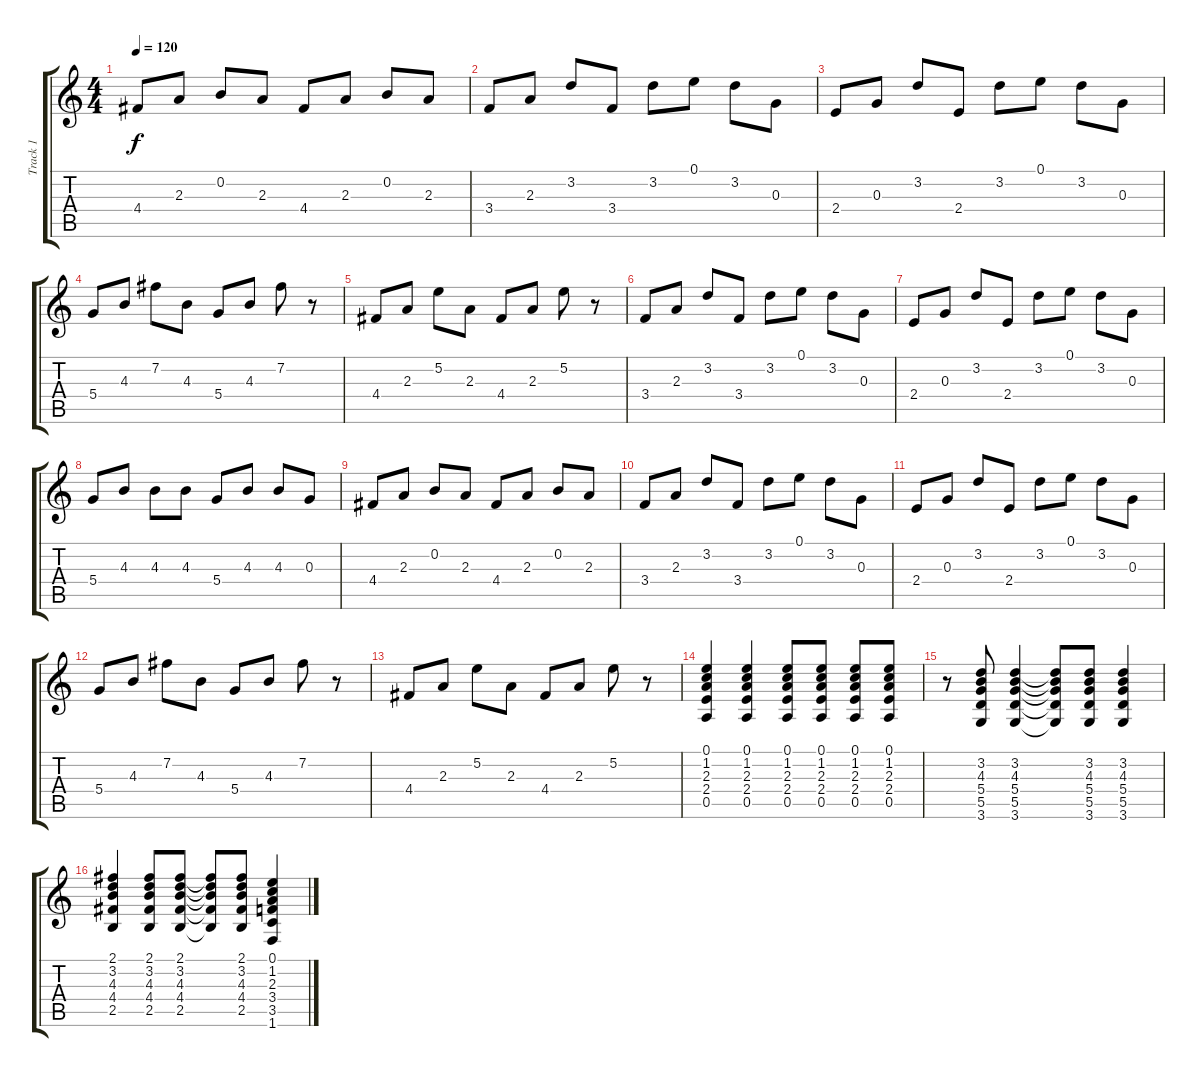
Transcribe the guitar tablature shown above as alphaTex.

\track ("Track 1" "Track 1") {instrument electricguitarclean}
\staff {score tabs}
\tuning (E4 B3 G3 D3 A2 E2) {hide}
\ts (4 4)
\tempo 120
\clef g2
\ks c
4.4.8{dy f} 2.3.8 0.2.8 2.3.8 4.4.8 2.3.8 0.2.8 2.3.8 |
3.4.8 2.3.8 3.2.8 3.4.8 3.2.8 0.1.8 3.2.8 0.3.8 |
2.4.8 0.3.8 3.2.8 2.4.8 3.2.8 0.1.8 3.2.8 0.3.8 |
5.4.8 4.3.8 7.2.8 4.3.8 5.4.8 4.3.8 7.2.8 r.8 |
4.4.8 2.3.8 5.2.8 2.3.8 4.4.8 2.3.8 5.2.8 r.8 |
3.4.8 2.3.8 3.2.8 3.4.8 3.2.8 0.1.8 3.2.8 0.3.8 |
2.4.8 0.3.8 3.2.8 2.4.8 3.2.8 0.1.8 3.2.8 0.3.8 |
5.4.8 4.3.8 4.3.8 4.3.8 5.4.8 4.3.8 4.3.8 0.3.8 |
4.4.8 2.3.8 0.2.8 2.3.8 4.4.8 2.3.8 0.2.8 2.3.8 |
3.4.8 2.3.8 3.2.8 3.4.8 3.2.8 0.1.8 3.2.8 0.3.8 |
2.4.8 0.3.8 3.2.8 2.4.8 3.2.8 0.1.8 3.2.8 0.3.8 |
5.4.8 4.3.8 7.2.8 4.3.8 5.4.8 4.3.8 7.2.8 r.8 |
4.4.8 2.3.8 5.2.8 2.3.8 4.4.8 2.3.8 5.2.8 r.8 |
(0.1 1.2 2.3 2.4 0.5).4 (0.1 1.2 2.3 2.4 0.5).4 (0.1 1.2 2.3 2.4 0.5).8 (0.1 1.2 2.3 2.4 0.5).8 (0.1 1.2 2.3 2.4 0.5).8 (0.1 1.2 2.3 2.4 0.5).8 |
r.8 (3.2 4.3 5.4 5.5 3.6).8 (3.2 4.3 5.4 5.5 3.6).4 (3.2{t} 4.3{t} 5.4{t} 5.5{t} 3.6{t}).8 (3.2 4.3 5.4 5.5 3.6).8 (3.2 4.3 5.4 5.5 3.6).4 |
(2.1 3.2 4.3 4.4 2.5).4 (2.1 3.2 4.3 4.4 2.5).8 (2.1 3.2 4.3 4.4 2.5).8 (2.1{t} 3.2{t} 4.3{t} 4.4{t} 2.5{t}).8 (2.1 3.2 4.3 4.4 2.5).8 (0.1 1.2 2.3 3.4 3.5 1.6).4
